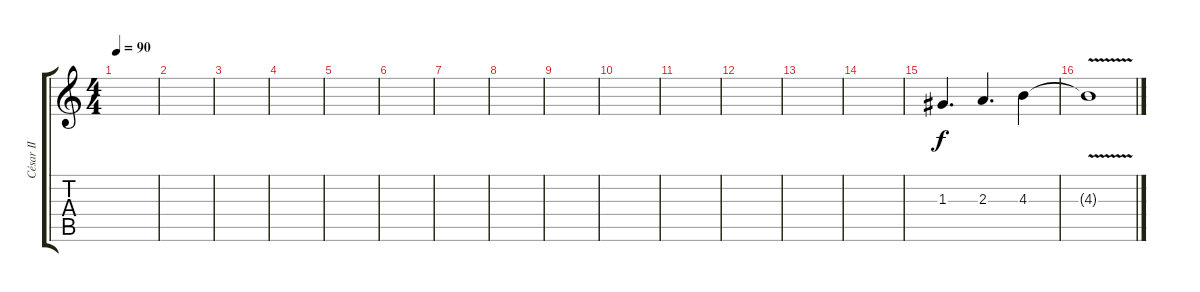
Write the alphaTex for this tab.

\track ("César II" "César II") {instrument distortionguitar}
\staff {score tabs}
\tuning (E4 B3 G3 D3 A2 E2) {hide}
\ts (4 4)
\tempo 90
\clef g2
\ks c
|
|
|
|
|
|
|
|
|
|
|
|
|
|
1.3.4{d} 2.3.4{d} 4.3.4 |
4.3{v t}.1
